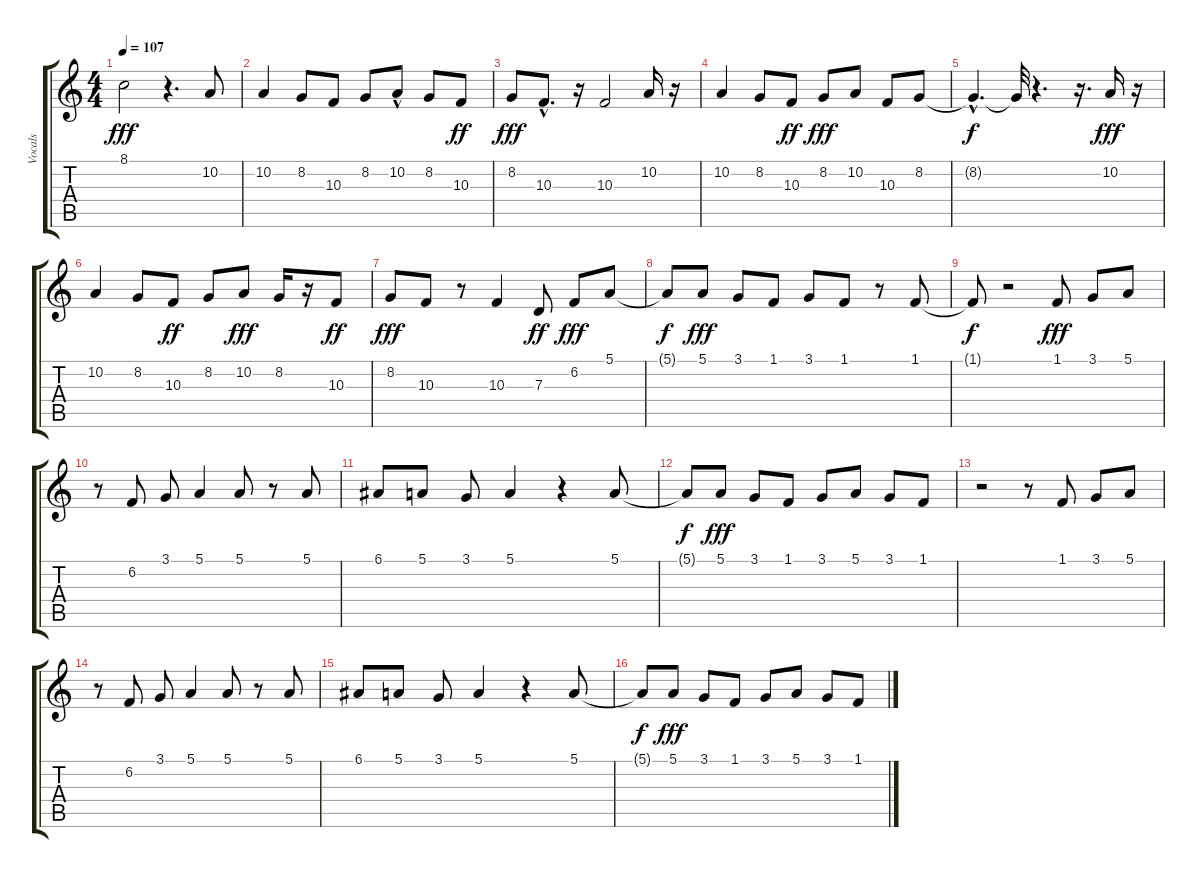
\track ("Vocals" "Vocals") {instrument trombone}
\staff {score tabs}
\tuning (E4 B3 G3 D3 A2 E2) {hide}
\ts (4 4)
\tempo 107
\clef g2
\ks c
8.1.2{dy fff} r.4{d} 10.2.8 |
10.2.4 8.2.8 10.3.8 8.2.8 10.2{hac}.8 8.2.8 10.3.8{dy ff} |
8.2.8{dy fff} 10.3{hac}.8{d} r.16 10.3.2 10.2.16 r.16 |
10.2.4 8.2.8 10.3.8{dy ff} 8.2.8{dy fff} 10.2.8 10.3.8 8.2.8 |
8.2{hac t}.4{d dy f} 8.2{t}.32 r.4{d} r.16{d} 10.2.16{dy fff} r.16 |
10.2.4 8.2.8 10.3.8{dy ff} 8.2.8 10.2.8{dy fff} 8.2.16 r.16 10.3.8{dy ff} |
8.2.8{dy fff} 10.3.8 r.8 10.3.4 7.3.8{dy ff} 6.2.8{dy fff} 5.1.8 |
5.1{t}.8{dy f} 5.1.8{dy fff} 3.1.8 1.1.8 3.1.8 1.1.8 r.8 1.1.8 |
1.1{t}.8{dy f} r.2 1.1.8{dy fff} 3.1.8 5.1.8 |
r.8 6.2.8 3.1.8 5.1.4 5.1.8 r.8 5.1.8 |
6.1.8 5.1.8 3.1.8 5.1.4 r.4 5.1.8 |
5.1{t}.8{dy f} 5.1.8{dy fff} 3.1.8 1.1.8 3.1.8 5.1.8 3.1.8 1.1.8 |
r.2 r.8 1.1.8 3.1.8 5.1.8 |
r.8 6.2.8 3.1.8 5.1.4 5.1.8 r.8 5.1.8 |
6.1.8 5.1.8 3.1.8 5.1.4 r.4 5.1.8 |
5.1{t}.8{dy f} 5.1.8{dy fff} 3.1.8 1.1.8 3.1.8 5.1.8 3.1.8 1.1.8
